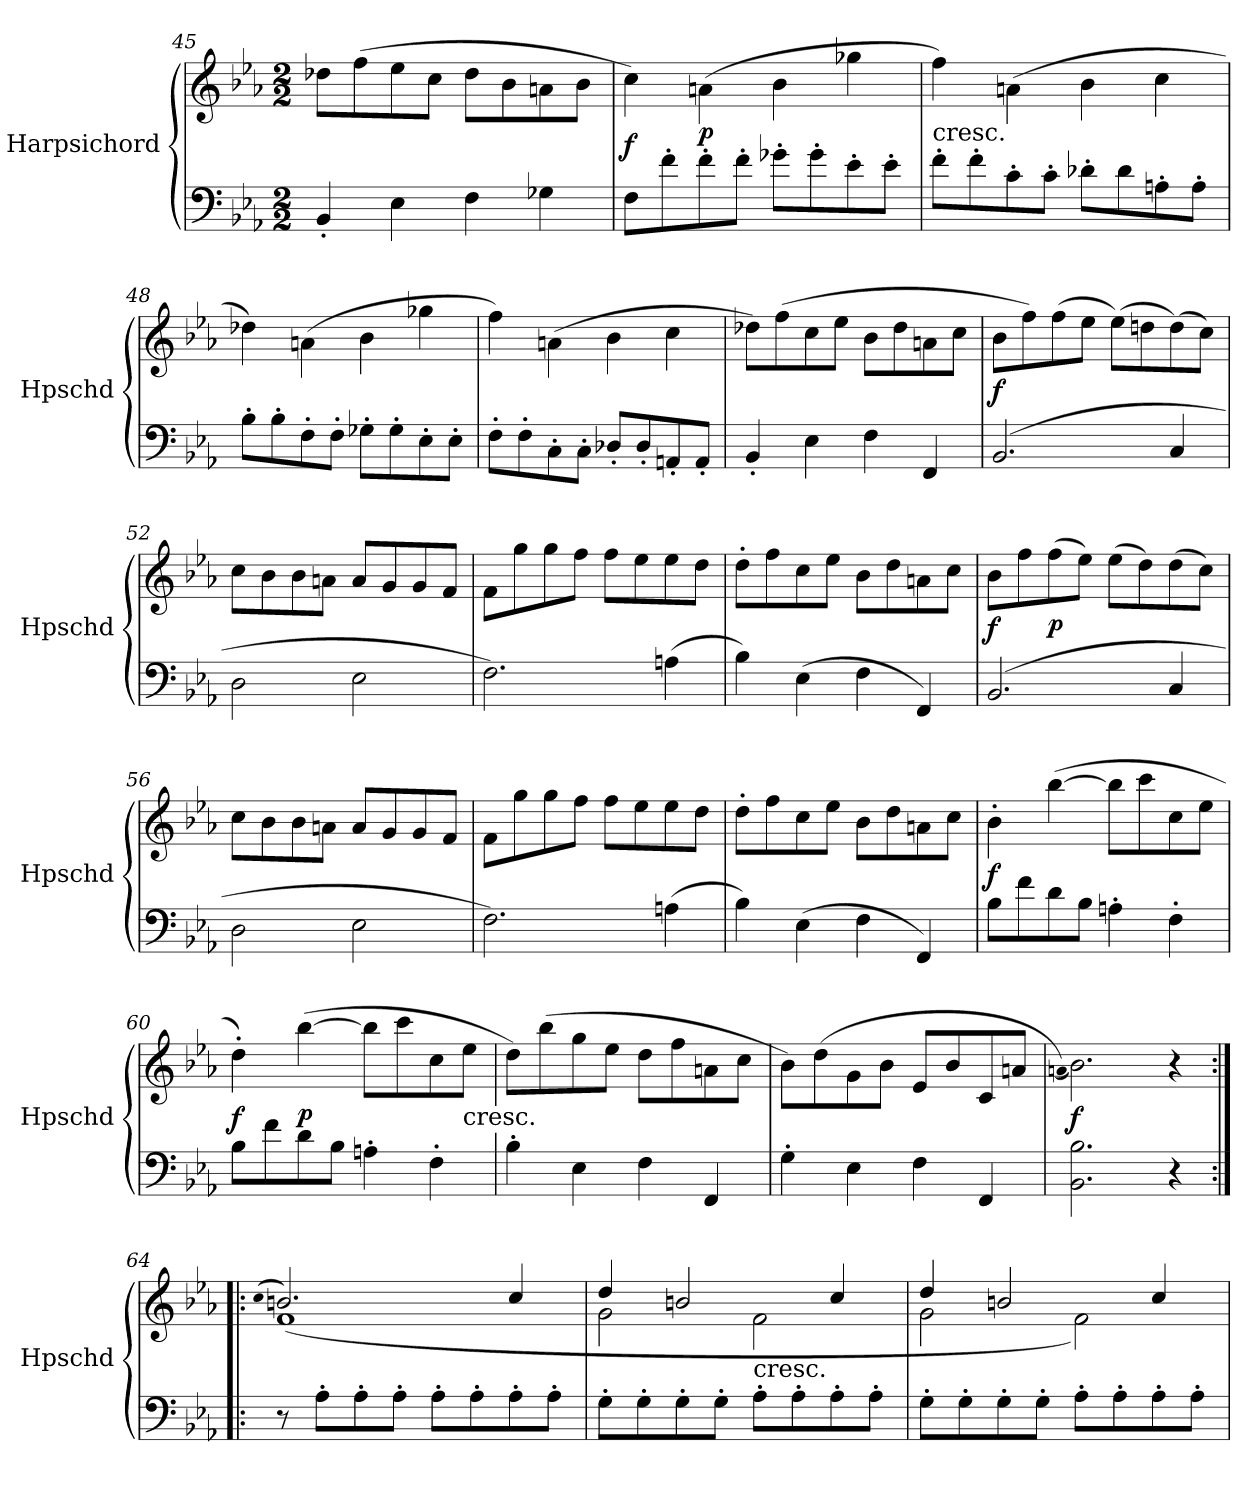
**kern	**kern	**dynam
*part1	*part1	*part1
*staff2	*staff1	*staff1/2
*I"Harpsichord	*	*
*I'Hpschd	*	*
*clefF4	*clefG2	*
*k[b-e-a-]	*k[b-e-a-]	*
*E-:	*E-:	*
*M2/2	*M2/2	*
=45	=45	=45
4BB-'/	8dd-X\L	.
.	(8ff\	.
4E-\	8ee-\	.
.	8cc\J	.
4F\	8dd-\L	.
.	8b-\	.
4G-X\	8an\	.
.	8b-\J	.
=46	=46	=46
8F\L	4cc\)	f
8f'\	.	.
8f'\	(4an\	p
8f'\J	.	.
8g-X'\L	4b-\	.
8g-'\	.	.
8e-'\	4gg-X\	.
8e-'\J	.	.
=47	=47	=47
!	!LO:TX:c:t=cresc.	!
8f'\L	4ff\)	.
8f'\	.	.
8c'\	(4an\	.
8c'\J	.	.
8d-X'\L	4b-\	.
8d-\	.	.
8An'\	4cc\	.
8A'\J	.	.
=48	=48	=48
8B-'\L	4dd-X\)	.
8B-'\	.	.
8F'\	(4an\	.
8F'\J	.	.
8G-X'\L	4b-\	.
8G-'\	.	.
8E-'\	4gg-X\	.
8E-'\J	.	.
=49	=49	=49
8F'\L	4ff\)	.
8F'\	.	.
8C'\	(4an\	.
8C'\J	.	.
8D-X'/L	4b-\	.
8D-'/	.	.
8AAn'/	4cc\	.
8AA'/J	.	.
=50	=50	=50
4BB-'/	8dd-X\L)	.
.	(8ff\	.
4E-\	8cc\	.
.	8ee-\J	.
4F\	8b-\L	.
.	8dd-\	.
4FF/	8an\	.
.	8cc\J	.
=51	=51	=51
(2.BB-/	8b-\L	f
.	8ff\)	.
.	(8ff\	.
.	8ee-\J	.
.	(8ee-\L)	.
.	8ddn\	.
4C/	(8dd\)	.
.	8cc\J)	.
=52	=52	=52
2D\	8cc\L	.
.	8b-\	.
.	8b-\	.
.	8an\J	.
2E-\	8a/L	.
.	8g/	.
.	8g/	.
.	8f/J	.
=53	=53	=53
2.F\)	8f\L	.
.	8gg\	.
.	8gg\	.
.	8ff\J	.
.	8ff\L	.
.	8ee-\	.
(4An\	8ee-\	.
.	8dd\J	.
=54	=54	=54
4B-\)	8dd'\L	.
.	8ff\	.
(4E-\	8cc\	.
.	8ee-\J	.
4F\	8b-\L	.
.	8dd\	.
4FF/)	8an\	.
.	8cc\J	.
=55	=55	=55
(2.BB-/	8b-\L	f
.	8ff\	.
.	(8ff\	p
.	8ee-\J)	.
.	(8ee-\L	.
.	8dd\)	.
4C/	(8dd\	.
.	8cc\J)	.
=56	=56	=56
2D\	8cc\L	.
.	8b-\	.
.	8b-\	.
.	8an\J	.
2E-\	8a/L	.
.	8g/	.
.	8g/	.
.	8f/J	.
=57	=57	=57
2.F\)	8f\L	.
.	8gg\	.
.	8gg\	.
.	8ff\J	.
.	8ff\L	.
.	8ee-\	.
(4An\	8ee-\	.
.	8dd\J	.
=58	=58	=58
4B-\)	8dd'\L	.
.	8ff\	.
(4E-\	8cc\	.
.	8ee-\J	.
4F\	8b-\L	.
.	8dd\	.
4FF/)	8an\	.
.	8cc\J	.
=59	=59	=59
8B-\L	4b-'\	f
8f\	.	.
8d\	([4bb-\	.
8B-\J	.	.
4An'\	8bb-\L]	.
.	8ccc\	.
4F'\	8cc\	.
.	8ee-\J	.
=60	=60	=60
8B-\L	4dd'\)	f
8f\	.	.
8d\	([4bb-\	p
8B-\J	.	.
4An'\	8bb-\L]	.
.	8ccc\	.
4F'\	8cc\	.
!	!LO:TX:c:t=cresc.	!
.	8ee-\J	.
=61	=61	=61
4B-'\	8dd\L)	.
.	(8bb-\	.
4E-\	8gg\	.
.	8ee-\J	.
4F\	8dd\L	.
.	8ff\	.
4FF/	8an\	.
.	8cc\J	.
=62	=62	=62
4G'\	8b-\L)	.
.	(8dd\	.
4E-\	8g\	.
.	8b-\J	.
4F\	8e-/L	.
.	8b-/	.
4FF/	8c/	.
.	8an/J	.
=63	=63	=63
.	(qan)	.
2.BB-\ 2.B-\	2.b-\)	f
4r	4r	.
=64:|!|:	=64:|!|:	=64:|!|:
.	(qcc	.
*	*^	*
8r	2.bn/)	(1f	.
8A-'\L	.	.	.
8A-'\	.	.	.
8A-'\J	.	.	.
8A-'\L	.	.	.
8A-'\	.	.	.
8A-'\	4cc/	.	.
8A-'\J	.	.	.
=65	=65	=65	=65
8G'\L	4dd/	2g\	.
8G'\	.	.	.
8G'\	2bn/	.	.
8G'\J	.	.	.
!	!	!LO:TX:c:t=cresc.	!
8A-'\L	.	2f\	.
8A-'\	.	.	.
8A-'\	4cc/	.	.
8A-'\J	.	.	.
=66	=66	=66	=66
8G'\L	4dd/	2g\	.
8G'\	.	.	.
8G'\	2bn/	.	.
8G'\J	.	.	.
8A-'\L	.	2f\)	.
8A-'\	.	.	.
8A-'\	4cc/	.	.
8A-'\J	.	.	.
*	*v	*v	*
=	=	=
*-	*-	*-
